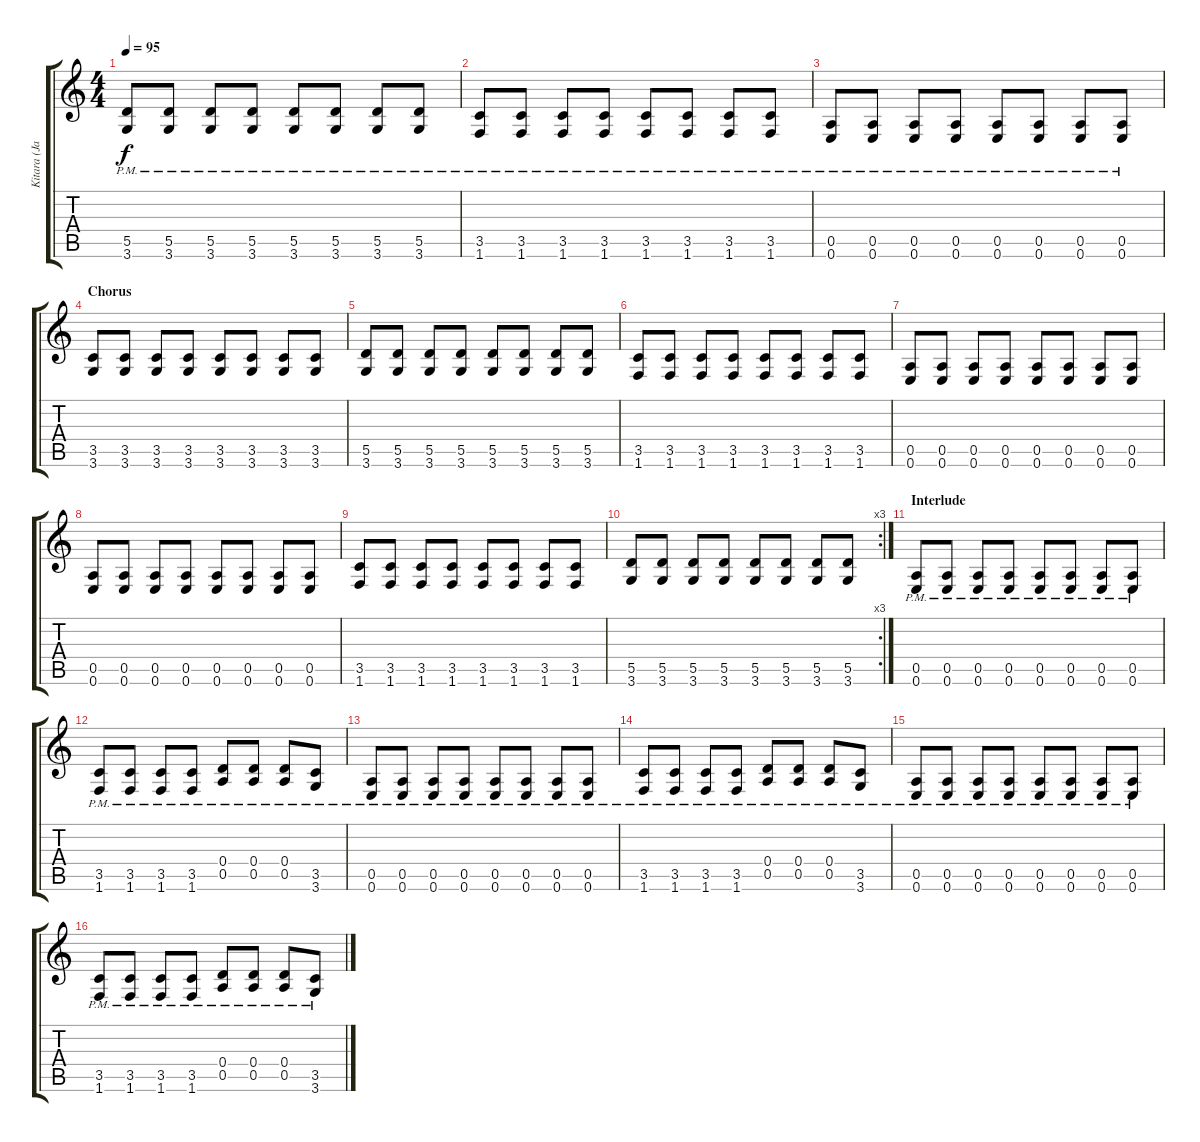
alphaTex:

\track ("Kitara (Jari Huttunen, em. Karri Rämö)" "Kitara (Ja") {instrument distortionguitar}
\staff {score tabs}
\tuning (E4 B3 G3 D3 A2 E2) {hide}
\ts (4 4)
\tempo 95
\clef g2
\ks c
(5.5{pm} 3.6{pm}).8{dy f} (5.5{pm} 3.6{pm}).8 (5.5{pm} 3.6{pm}).8 (5.5{pm} 3.6{pm}).8 (5.5{pm} 3.6{pm}).8 (5.5{pm} 3.6{pm}).8 (5.5{pm} 3.6{pm}).8 (5.5{pm} 3.6{pm}).8 |
(3.5{pm} 1.6{pm}).8 (3.5{pm} 1.6{pm}).8 (3.5{pm} 1.6{pm}).8 (3.5{pm} 1.6{pm}).8 (3.5{pm} 1.6{pm}).8 (3.5{pm} 1.6{pm}).8 (3.5{pm} 1.6{pm}).8 (3.5{pm} 1.6{pm}).8 |
(0.5{pm} 0.6{pm}).8 (0.5{pm} 0.6{pm}).8 (0.5{pm} 0.6{pm}).8 (0.5{pm} 0.6{pm}).8 (0.5{pm} 0.6{pm}).8 (0.5{pm} 0.6{pm}).8 (0.5{pm} 0.6{pm}).8 (0.5{pm} 0.6{pm}).8 |
\section ("" "Chorus")
(3.5 3.6).8 (3.5 3.6).8 (3.5 3.6).8 (3.5 3.6).8 (3.5 3.6).8 (3.5 3.6).8 (3.5 3.6).8 (3.5 3.6).8 |
(5.5 3.6).8 (5.5 3.6).8 (5.5 3.6).8 (5.5 3.6).8 (5.5 3.6).8 (5.5 3.6).8 (5.5 3.6).8 (5.5 3.6).8 |
(3.5 1.6).8 (3.5 1.6).8 (3.5 1.6).8 (3.5 1.6).8 (3.5 1.6).8 (3.5 1.6).8 (3.5 1.6).8 (3.5 1.6).8 |
(0.5 0.6).8 (0.5 0.6).8 (0.5 0.6).8 (0.5 0.6).8 (0.5 0.6).8 (0.5 0.6).8 (0.5 0.6).8 (0.5 0.6).8 |
(0.5 0.6).8 (0.5 0.6).8 (0.5 0.6).8 (0.5 0.6).8 (0.5 0.6).8 (0.5 0.6).8 (0.5 0.6).8 (0.5 0.6).8 |
(3.5 1.6).8 (3.5 1.6).8 (3.5 1.6).8 (3.5 1.6).8 (3.5 1.6).8 (3.5 1.6).8 (3.5 1.6).8 (3.5 1.6).8 |
\rc 3
(5.5 3.6).8 (5.5 3.6).8 (5.5 3.6).8 (5.5 3.6).8 (5.5 3.6).8 (5.5 3.6).8 (5.5 3.6).8 (5.5 3.6).8 |
\section ("" "Interlude")
(0.5{pm} 0.6{pm}).8 (0.5{pm} 0.6{pm}).8 (0.5{pm} 0.6{pm}).8 (0.5{pm} 0.6{pm}).8 (0.5{pm} 0.6{pm}).8 (0.5{pm} 0.6{pm}).8 (0.5{pm} 0.6{pm}).8 (0.5{pm} 0.6{pm}).8 |
(3.5{pm} 1.6{pm}).8 (3.5{pm} 1.6{pm}).8 (3.5{pm} 1.6{pm}).8 (3.5{pm} 1.6{pm}).8 (0.4{pm} 0.5{pm}).8 (0.4{pm} 0.5{pm}).8 (0.4{pm} 0.5{pm}).8 (3.5{pm} 3.6{pm}).8 |
(0.5{pm} 0.6{pm}).8 (0.5{pm} 0.6{pm}).8 (0.5{pm} 0.6{pm}).8 (0.5{pm} 0.6{pm}).8 (0.5{pm} 0.6{pm}).8 (0.5{pm} 0.6{pm}).8 (0.5{pm} 0.6{pm}).8 (0.5{pm} 0.6{pm}).8 |
(3.5{pm} 1.6{pm}).8 (3.5{pm} 1.6{pm}).8 (3.5{pm} 1.6{pm}).8 (3.5{pm} 1.6{pm}).8 (0.4{pm} 0.5{pm}).8 (0.4{pm} 0.5{pm}).8 (0.4{pm} 0.5{pm}).8 (3.5{pm} 3.6{pm}).8 |
(0.5{pm} 0.6{pm}).8 (0.5{pm} 0.6{pm}).8 (0.5{pm} 0.6{pm}).8 (0.5{pm} 0.6{pm}).8 (0.5{pm} 0.6{pm}).8 (0.5{pm} 0.6{pm}).8 (0.5{pm} 0.6{pm}).8 (0.5{pm} 0.6{pm}).8 |
(3.5{pm} 1.6{pm}).8 (3.5{pm} 1.6{pm}).8 (3.5{pm} 1.6{pm}).8 (3.5{pm} 1.6{pm}).8 (0.4{pm} 0.5{pm}).8 (0.4{pm} 0.5{pm}).8 (0.4{pm} 0.5{pm}).8 (3.5{pm} 3.6{pm}).8
